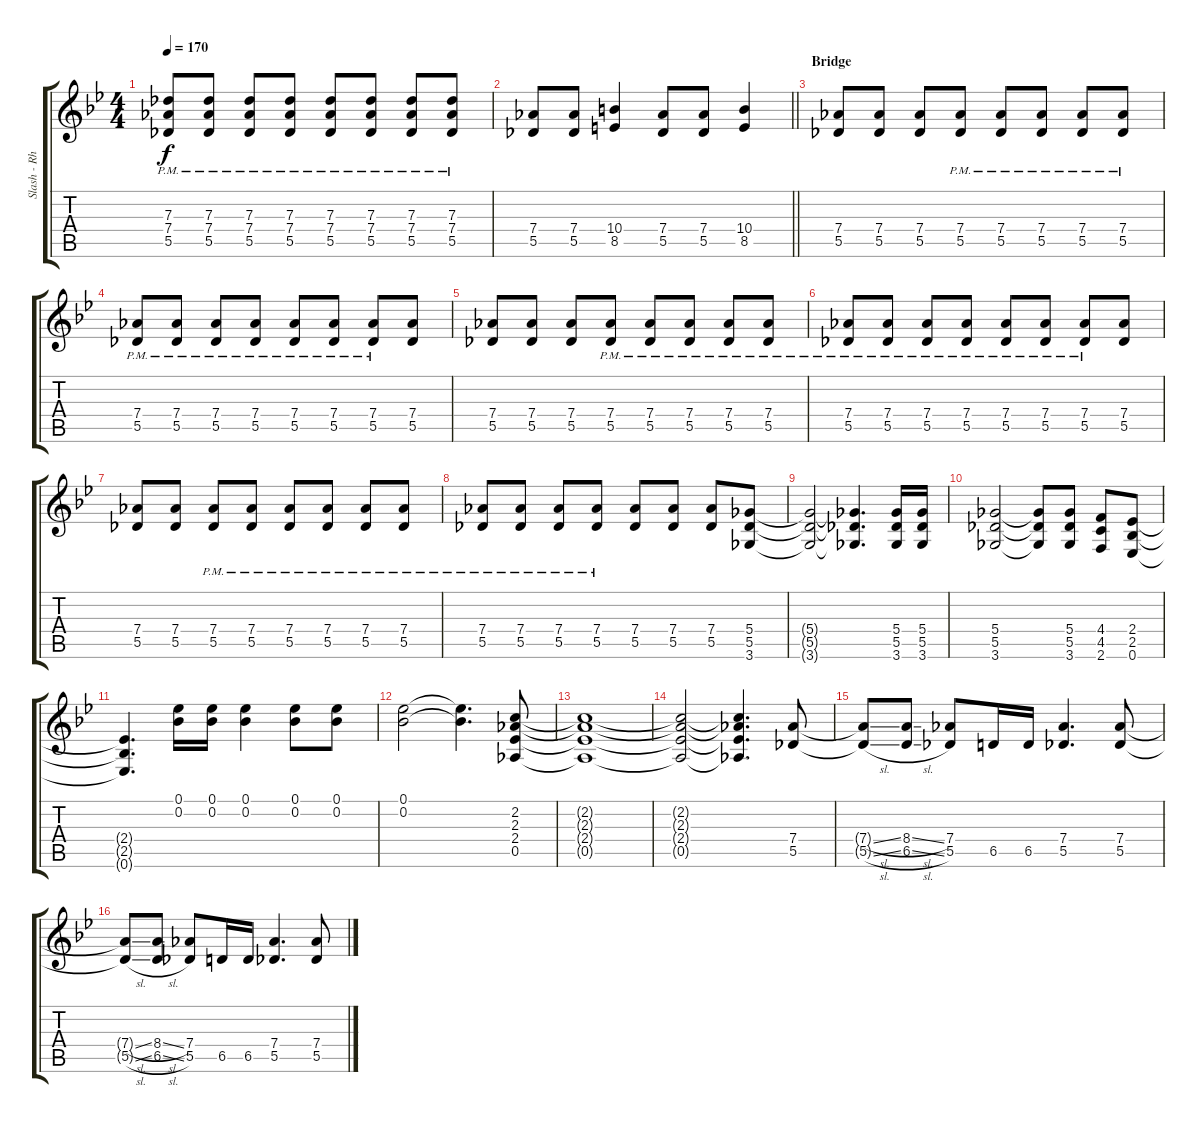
\track ("Slash - Rhytm Guitar" "Slash - Rh") {instrument distortionguitar}
\staff {score tabs}
\tuning (Eb4 Bb3 Gb3 Db3 Ab2 Eb2) {hide}
\ts (4 4)
\tempo 170
\clef g2
\ks bb
(7.3{pm} 7.4{pm} 5.5{pm}).8{dy f} (7.3{pm} 7.4{pm} 5.5{pm}).8 (7.3{pm} 7.4{pm} 5.5{pm}).8 (7.3{pm} 7.4{pm} 5.5{pm}).8 (7.3{pm} 7.4{pm} 5.5{pm}).8 (7.3{pm} 7.4{pm} 5.5{pm}).8 (7.3{pm} 7.4{pm} 5.5{pm}).8 (7.3{pm} 7.4{pm} 5.5{pm}).8 |
\barLineRight lightlight
(7.4 5.5).8 (7.4 5.5).8 (10.4 8.5).4 (7.4 5.5).8 (7.4 5.5).8 (10.4 8.5).4 |
\section ("" "Bridge")
(7.4 5.5).8 (7.4 5.5).8 (7.4 5.5).8 (7.4{pm} 5.5{pm}).8 (7.4{pm} 5.5{pm}).8 (7.4{pm} 5.5{pm}).8 (7.4{pm} 5.5{pm}).8 (7.4{pm} 5.5{pm}).8 |
(7.4{pm} 5.5{pm}).8 (7.4{pm} 5.5{pm}).8 (7.4{pm} 5.5{pm}).8 (7.4{pm} 5.5{pm}).8 (7.4{pm} 5.5{pm}).8 (7.4{pm} 5.5{pm}).8 (7.4{pm} 5.5{pm}).8 (7.4 5.5).8 |
(7.4 5.5).8 (7.4 5.5).8 (7.4 5.5).8 (7.4{pm} 5.5{pm}).8 (7.4{pm} 5.5{pm}).8 (7.4{pm} 5.5{pm}).8 (7.4{pm} 5.5{pm}).8 (7.4{pm} 5.5{pm}).8 |
(7.4{pm} 5.5{pm}).8 (7.4{pm} 5.5{pm}).8 (7.4{pm} 5.5{pm}).8 (7.4{pm} 5.5{pm}).8 (7.4{pm} 5.5{pm}).8 (7.4{pm} 5.5{pm}).8 (7.4{pm} 5.5{pm}).8 (7.4 5.5).8 |
(7.4 5.5).8 (7.4 5.5).8 (7.4{pm} 5.5{pm}).8 (7.4{pm} 5.5{pm}).8 (7.4{pm} 5.5{pm}).8 (7.4{pm} 5.5{pm}).8 (7.4{pm} 5.5{pm}).8 (7.4{pm} 5.5{pm}).8 |
(7.4{pm} 5.5{pm}).8 (7.4{pm} 5.5{pm}).8 (7.4{pm} 5.5{pm}).8 (7.4{pm} 5.5{pm}).8 (7.4 5.5).8 (7.4 5.5).8 (7.4 5.5).8 (5.4 5.5 3.6).8 |
(5.4{t} 5.5{t} 3.6{t}).2 (5.4{t} 5.5{t} 3.6{t}).4{d} (5.4 5.5 3.6).16 (5.4 5.5 3.6).16 |
(5.4 5.5 3.6).2 (5.4{t} 5.5{t} 3.6{t}).8 (5.4 5.5 3.6).8 (4.4 4.5 2.6).8 (2.4 2.5 0.6).8 |
(2.4{t} 2.5{t} 0.6{t}).4{d} (0.1 0.2).16 (0.1 0.2).16 (0.1 0.2).4 (0.1 0.2).8 (0.1 0.2).8 |
(0.1 0.2).2 (0.1{t} 0.2{t}).4{d} (2.2 2.3 2.4 0.5).8 |
(2.2{t} 2.3{t} 2.4{t} 0.5{t}).1 |
(2.2{t} 2.3{t} 2.4{t} 0.5{t}).2 (2.2{t} 2.3{t} 2.4{t} 0.5{t}).4{d} (7.4 5.5).8 |
(7.4{sl t} 5.5{sl t}).8 (8.4{sl} 6.5{sl}).8 (7.4 5.5).8 6.5.16 6.5.16 (7.4 5.5).4{d} (7.4 5.5).8 |
(7.4{sl t} 5.5{sl t}).8 (8.4{sl} 6.5{sl}).8 (7.4 5.5).8 6.5.16 6.5.16 (7.4 5.5).4{d} (7.4 5.5).8
